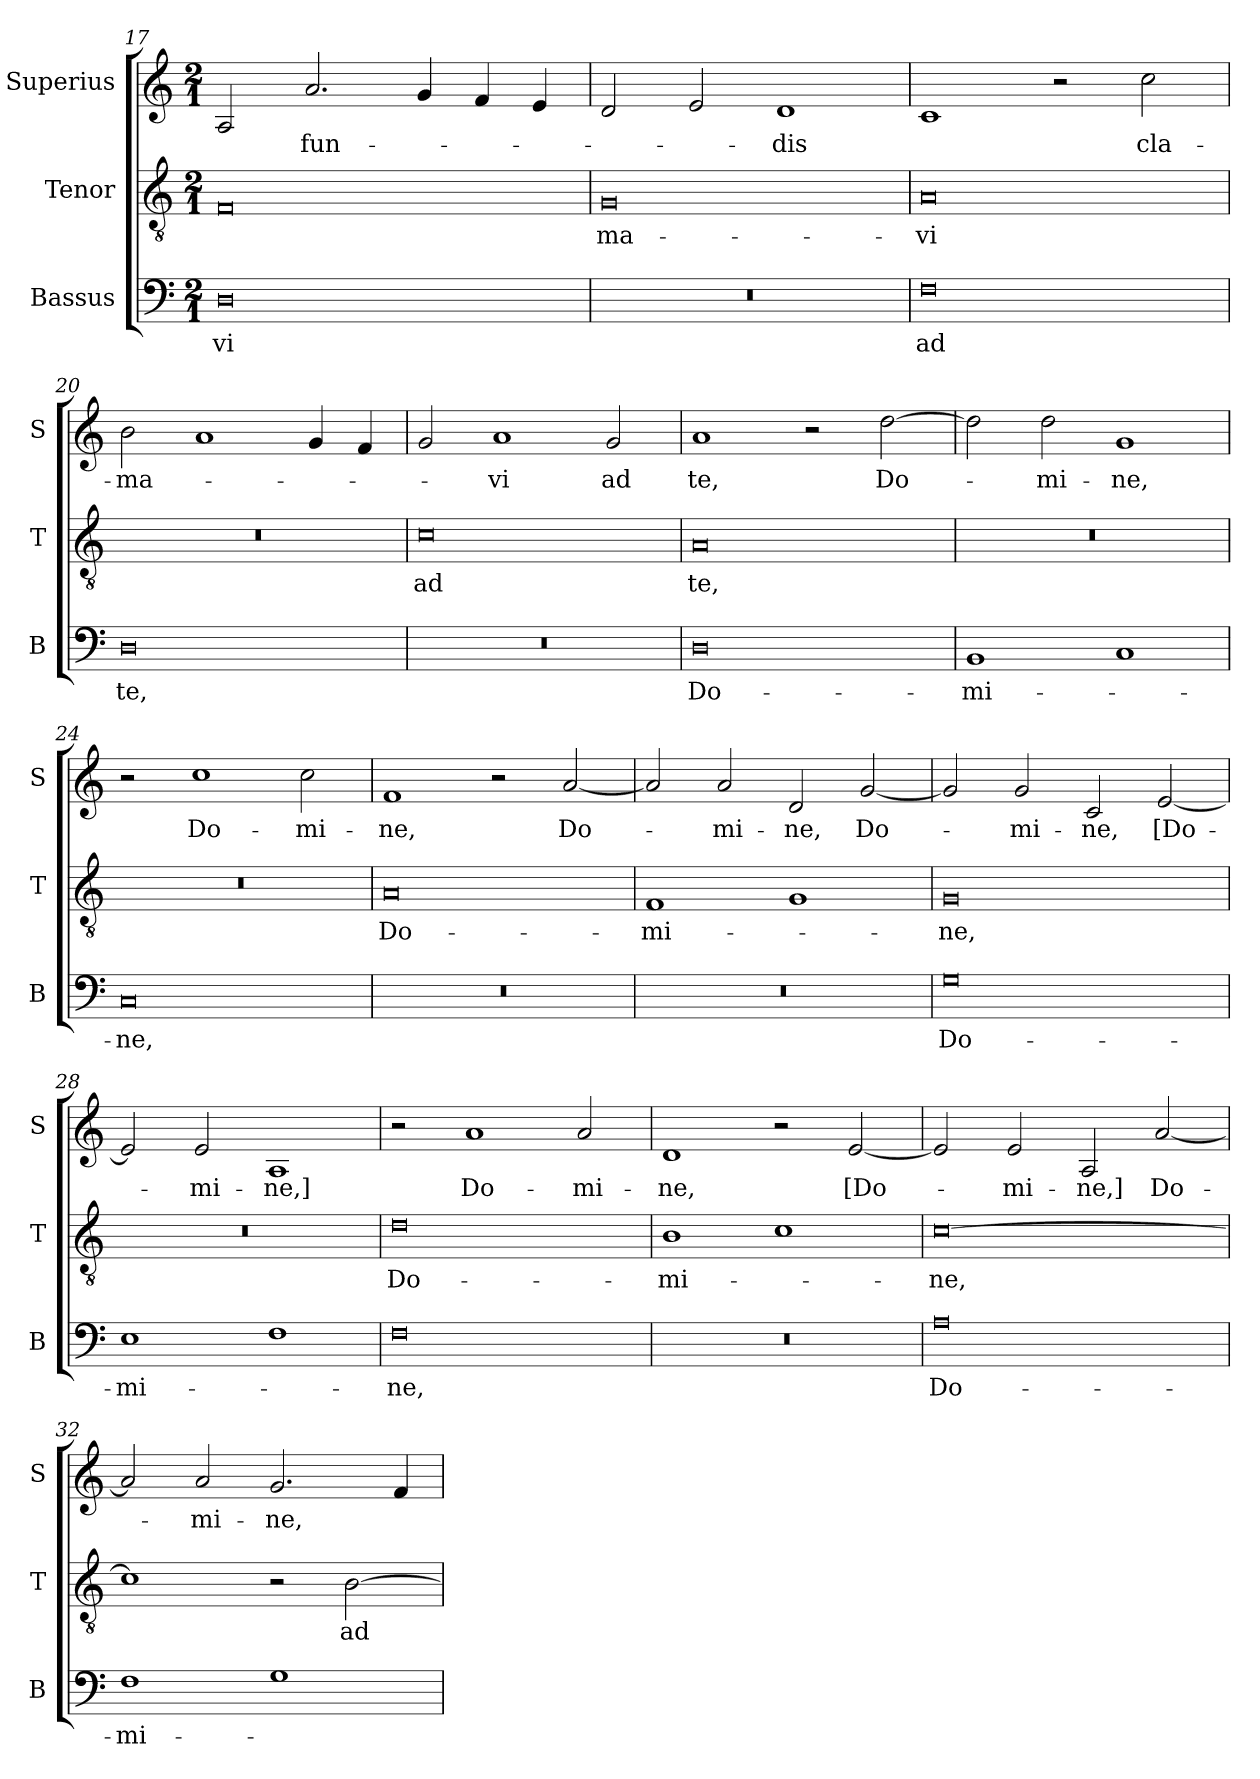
**kern	**text	**kern	**text	**kern	**text
*part3	*part3	*part2	*part2	*part1	*part1
*staff3	*staff3	*staff2	*staff2	*staff1	*staff1
*I"Bassus	*	*I"Tenor	*	*I"Superius	*
*I'B	*	*I'T	*	*I'S	*
*clefF4	*	*clefGv2	*	*clefG2	*
*k[]	*	*k[]	*	*k[]	*
*M2/1	*	*M2/1	*	*M2/1	*
=17	=17	=17	=17	=17	=17
0D	-vi	0F	.	2A	.
.	.	.	.	2.a	-fun-
.	.	.	.	4g	.
.	.	.	.	4f	.
.	.	.	.	4e	.
=18	=18	=18	=18	=18	=18
0r	.	0G	-ma-	2d	.
.	.	.	.	2e	.
.	.	.	.	1d	-dis
=19	=19	=19	=19	=19	=19
0F	ad	0A	-vi	1c	.
.	.	.	.	2r	.
.	.	.	.	2cc	cla-
=20	=20	=20	=20	=20	=20
0D	te,	0r	.	2b	-ma-
.	.	.	.	1a	.
.	.	.	.	4g	.
.	.	.	.	4f	.
=21	=21	=21	=21	=21	=21
0r	.	0c	ad	2g	.
.	.	.	.	1a	-vi
.	.	.	.	2g	ad
=22	=22	=22	=22	=22	=22
0D	Do-	0A	te,	1a	te,
.	.	.	.	2r	.
.	.	.	.	[2dd	Do-
=23	=23	=23	=23	=23	=23
1BB	-mi-	0r	.	2dd]	.
.	.	.	.	2dd	-mi-
1C	.	.	.	1g	-ne,
=24	=24	=24	=24	=24	=24
0C	-ne,	0r	.	2r	.
.	.	.	.	1cc	Do-
.	.	.	.	2cc	-mi-
=25	=25	=25	=25	=25	=25
0r	.	0A	Do-	1f	-ne,
.	.	.	.	2r	.
.	.	.	.	[2a	Do-
=26	=26	=26	=26	=26	=26
0r	.	1F	-mi-	2a]	.
.	.	.	.	2a	-mi-
.	.	1G	.	2d	-ne,
.	.	.	.	[2g	Do-
=27	=27	=27	=27	=27	=27
0G	Do-	0G	-ne,	2g]	.
.	.	.	.	2g	-mi-
.	.	.	.	2c	-ne,
.	.	.	.	[2e	[Do-
=28	=28	=28	=28	=28	=28
1E	-mi-	0r	.	2e]	.
.	.	.	.	2e	-mi-
1F	.	.	.	1A	-ne,]
=29	=29	=29	=29	=29	=29
0F	-ne,	0d	Do-	2r	.
.	.	.	.	1a	Do-
.	.	.	.	2a	-mi-
=30	=30	=30	=30	=30	=30
0r	.	1B	-mi-	1d	-ne,
.	.	1c	.	2r	.
.	.	.	.	[2e	[Do-
=31	=31	=31	=31	=31	=31
0A	Do-	[0c	-ne,	2e]	.
.	.	.	.	2e	-mi-
.	.	.	.	2A	-ne,]
.	.	.	.	[2a	Do-
=32	=32	=32	=32	=32	=32
1F	-mi-	1c]	.	2a]	.
.	.	.	.	2a	-mi-
1G	.	2r	.	2.g	-ne,
.	.	[2B	ad	.	.
.	.	.	.	4f	.
=	=	=	=	=	=
*-	*-	*-	*-	*-	*-
